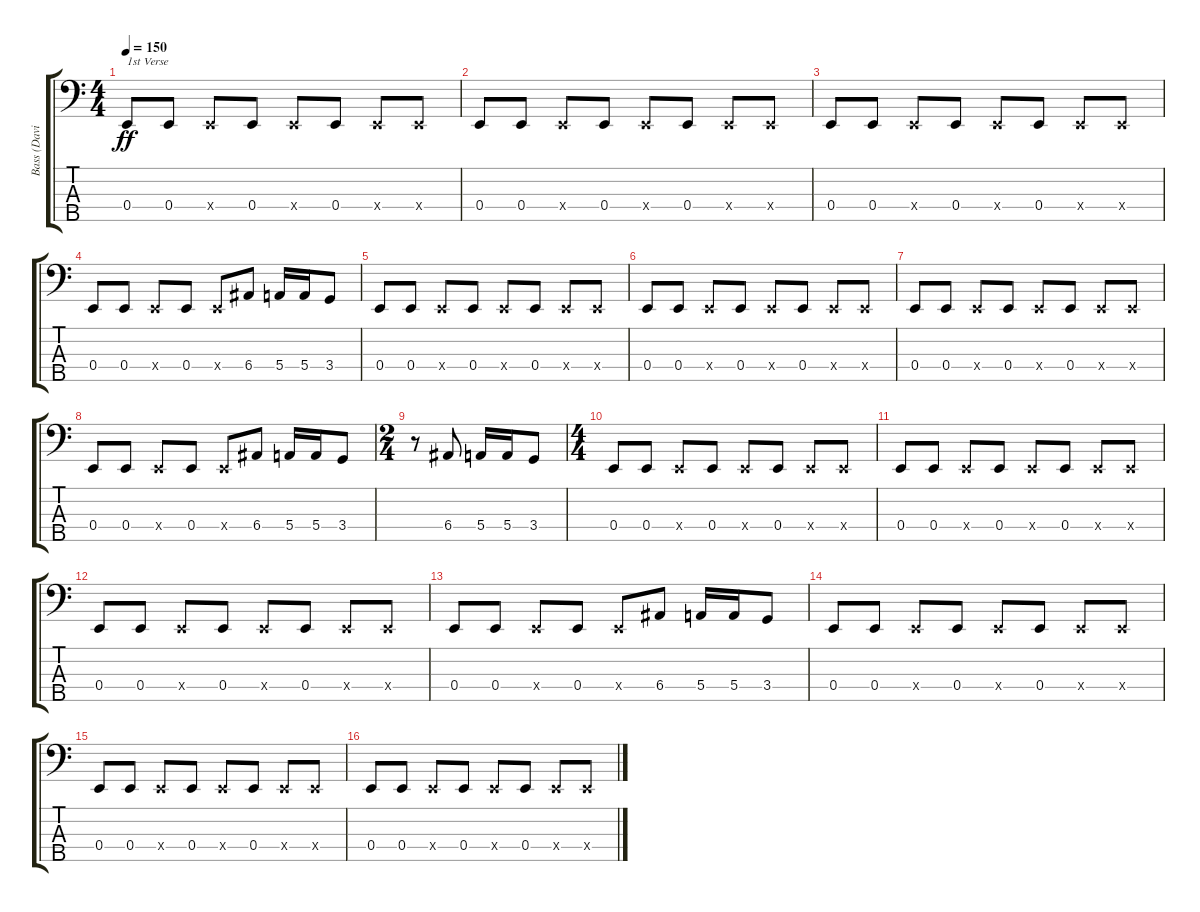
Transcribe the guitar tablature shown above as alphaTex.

\track ("Bass (David Ellefson)" "Bass (Davi") {instrument electricbasspick}
\staff {score tabs}
\tuning (G2 D2 A1 E1 B0) {hide}
\ts (4 4)
\tempo 150
\clef f4
\ks c
0.4.8{txt "1st Verse" dy ff} 0.4.8 0.4{x}.8 0.4.8 0.4{x}.8 0.4.8 0.4{x}.8 0.4{x}.8 |
0.4.8 0.4.8 0.4{x}.8 0.4.8 0.4{x}.8 0.4.8 0.4{x}.8 0.4{x}.8 |
0.4.8 0.4.8 0.4{x}.8 0.4.8 0.4{x}.8 0.4.8 0.4{x}.8 0.4{x}.8 |
0.4.8 0.4.8 0.4{x}.8 0.4.8 0.4{x}.8 6.4.8 5.4.16 5.4.16 3.4.8 |
0.4.8 0.4.8 0.4{x}.8 0.4.8 0.4{x}.8 0.4.8 0.4{x}.8 0.4{x}.8 |
0.4.8 0.4.8 0.4{x}.8 0.4.8 0.4{x}.8 0.4.8 0.4{x}.8 0.4{x}.8 |
0.4.8 0.4.8 0.4{x}.8 0.4.8 0.4{x}.8 0.4.8 0.4{x}.8 0.4{x}.8 |
0.4.8 0.4.8 0.4{x}.8 0.4.8 0.4{x}.8 6.4.8 5.4.16 5.4.16 3.4.8 |
\ts (2 4)
r.8 6.4.8 5.4.16 5.4.16 3.4.8 |
\ts (4 4)
0.4.8 0.4.8 0.4{x}.8 0.4.8 0.4{x}.8 0.4.8 0.4{x}.8 0.4{x}.8 |
0.4.8 0.4.8 0.4{x}.8 0.4.8 0.4{x}.8 0.4.8 0.4{x}.8 0.4{x}.8 |
0.4.8 0.4.8 0.4{x}.8 0.4.8 0.4{x}.8 0.4.8 0.4{x}.8 0.4{x}.8 |
0.4.8 0.4.8 0.4{x}.8 0.4.8 0.4{x}.8 6.4.8 5.4.16 5.4.16 3.4.8 |
0.4.8 0.4.8 0.4{x}.8 0.4.8 0.4{x}.8 0.4.8 0.4{x}.8 0.4{x}.8 |
0.4.8 0.4.8 0.4{x}.8 0.4.8 0.4{x}.8 0.4.8 0.4{x}.8 0.4{x}.8 |
0.4.8 0.4.8 0.4{x}.8 0.4.8 0.4{x}.8 0.4.8 0.4{x}.8 0.4{x}.8
